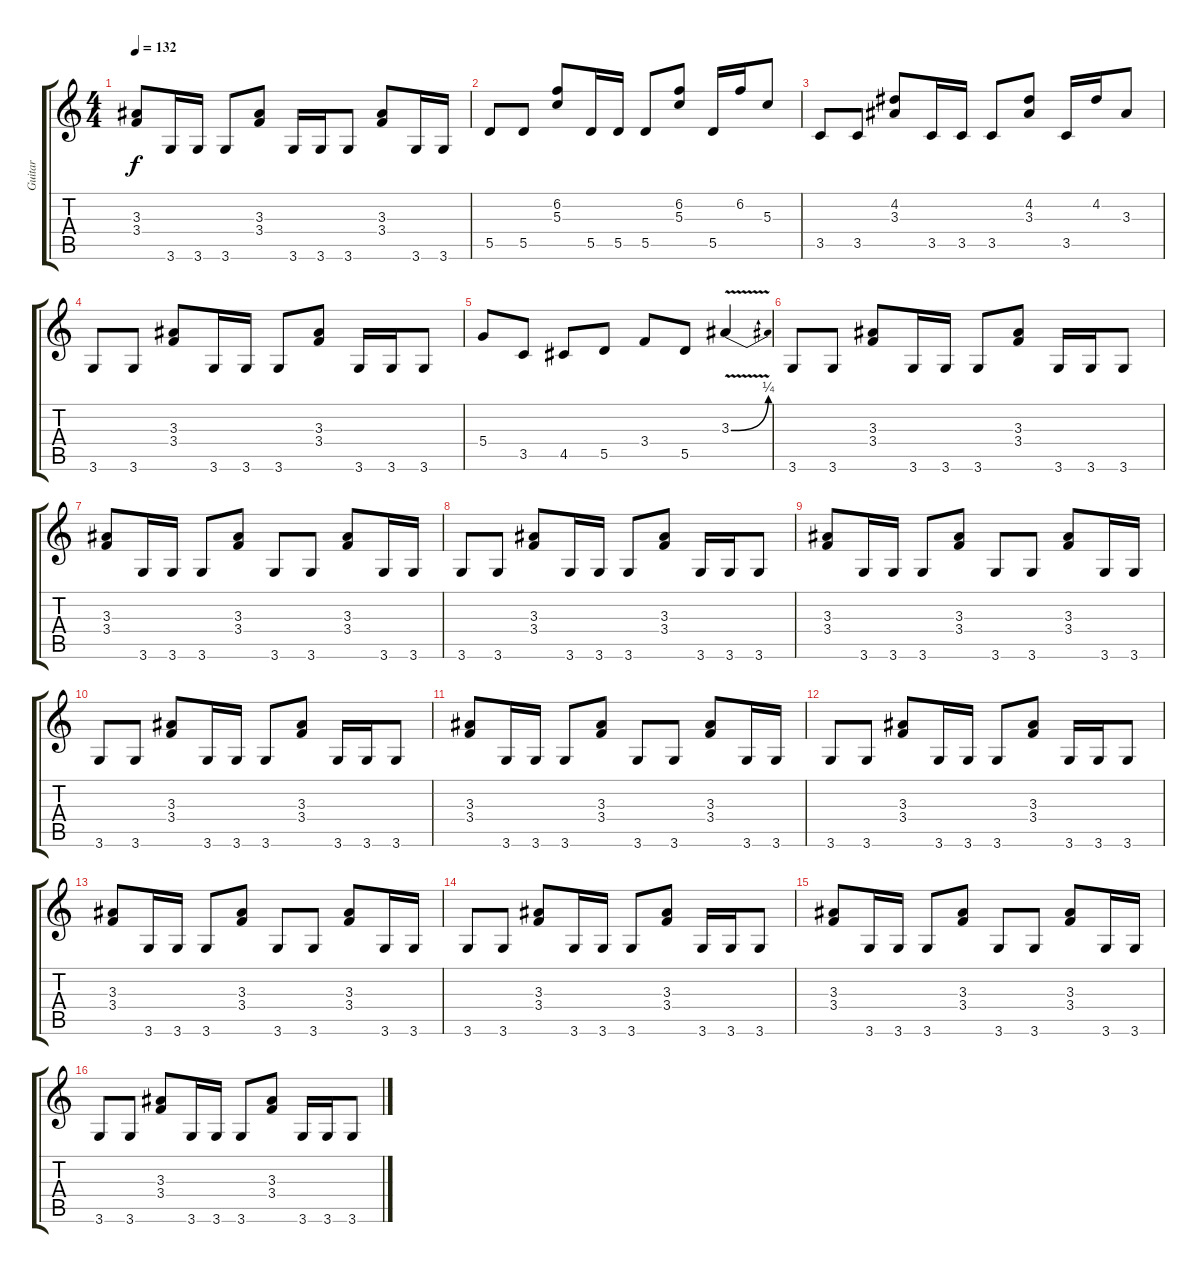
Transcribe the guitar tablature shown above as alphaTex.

\track ("Guitar" "Guitar") {instrument overdrivenguitar}
\staff {score tabs}
\tuning (E4 B3 G3 D3 A2 E2) {hide}
\ts (4 4)
\tempo 132
\clef g2
\ks c
(3.3 3.4).8{dy f} 3.6.16 3.6.16 3.6.8 (3.3 3.4).8 3.6.16 3.6.16 3.6.8 (3.3 3.4).8 3.6.16 3.6.16 |
5.5.8 5.5.8 (6.2 5.3).8 5.5.16 5.5.16 5.5.8 (6.2 5.3).8 5.5.16 6.2.16 5.3.8 |
3.5.8 3.5.8 (4.2 3.3).8 3.5.16 3.5.16 3.5.8 (4.2 3.3).8 3.5.16 4.2.16 3.3.8 |
3.6.8 3.6.8 (3.3 3.4).8 3.6.16 3.6.16 3.6.8 (3.3 3.4).8 3.6.16 3.6.16 3.6.8 |
5.4.8 3.5.8 4.5.8 5.5.8 3.4.8 5.5.8 3.3{be (bend 0 0 60 1) v}.4 |
3.6.8 3.6.8 (3.3 3.4).8 3.6.16 3.6.16 3.6.8 (3.3 3.4).8 3.6.16 3.6.16 3.6.8 |
(3.3 3.4).8 3.6.16 3.6.16 3.6.8 (3.3 3.4).8 3.6.8 3.6.8 (3.3 3.4).8 3.6.16 3.6.16 |
3.6.8 3.6.8 (3.3 3.4).8 3.6.16 3.6.16 3.6.8 (3.3 3.4).8 3.6.16 3.6.16 3.6.8 |
(3.3 3.4).8 3.6.16 3.6.16 3.6.8 (3.3 3.4).8 3.6.8 3.6.8 (3.3 3.4).8 3.6.16 3.6.16 |
3.6.8 3.6.8 (3.3 3.4).8 3.6.16 3.6.16 3.6.8 (3.3 3.4).8 3.6.16 3.6.16 3.6.8 |
(3.3 3.4).8 3.6.16 3.6.16 3.6.8 (3.3 3.4).8 3.6.8 3.6.8 (3.3 3.4).8 3.6.16 3.6.16 |
3.6.8 3.6.8 (3.3 3.4).8 3.6.16 3.6.16 3.6.8 (3.3 3.4).8 3.6.16 3.6.16 3.6.8 |
(3.3 3.4).8 3.6.16 3.6.16 3.6.8 (3.3 3.4).8 3.6.8 3.6.8 (3.3 3.4).8 3.6.16 3.6.16 |
3.6.8 3.6.8 (3.3 3.4).8 3.6.16 3.6.16 3.6.8 (3.3 3.4).8 3.6.16 3.6.16 3.6.8 |
(3.3 3.4).8 3.6.16 3.6.16 3.6.8 (3.3 3.4).8 3.6.8 3.6.8 (3.3 3.4).8 3.6.16 3.6.16 |
3.6.8 3.6.8 (3.3 3.4).8 3.6.16 3.6.16 3.6.8 (3.3 3.4).8 3.6.16 3.6.16 3.6.8
